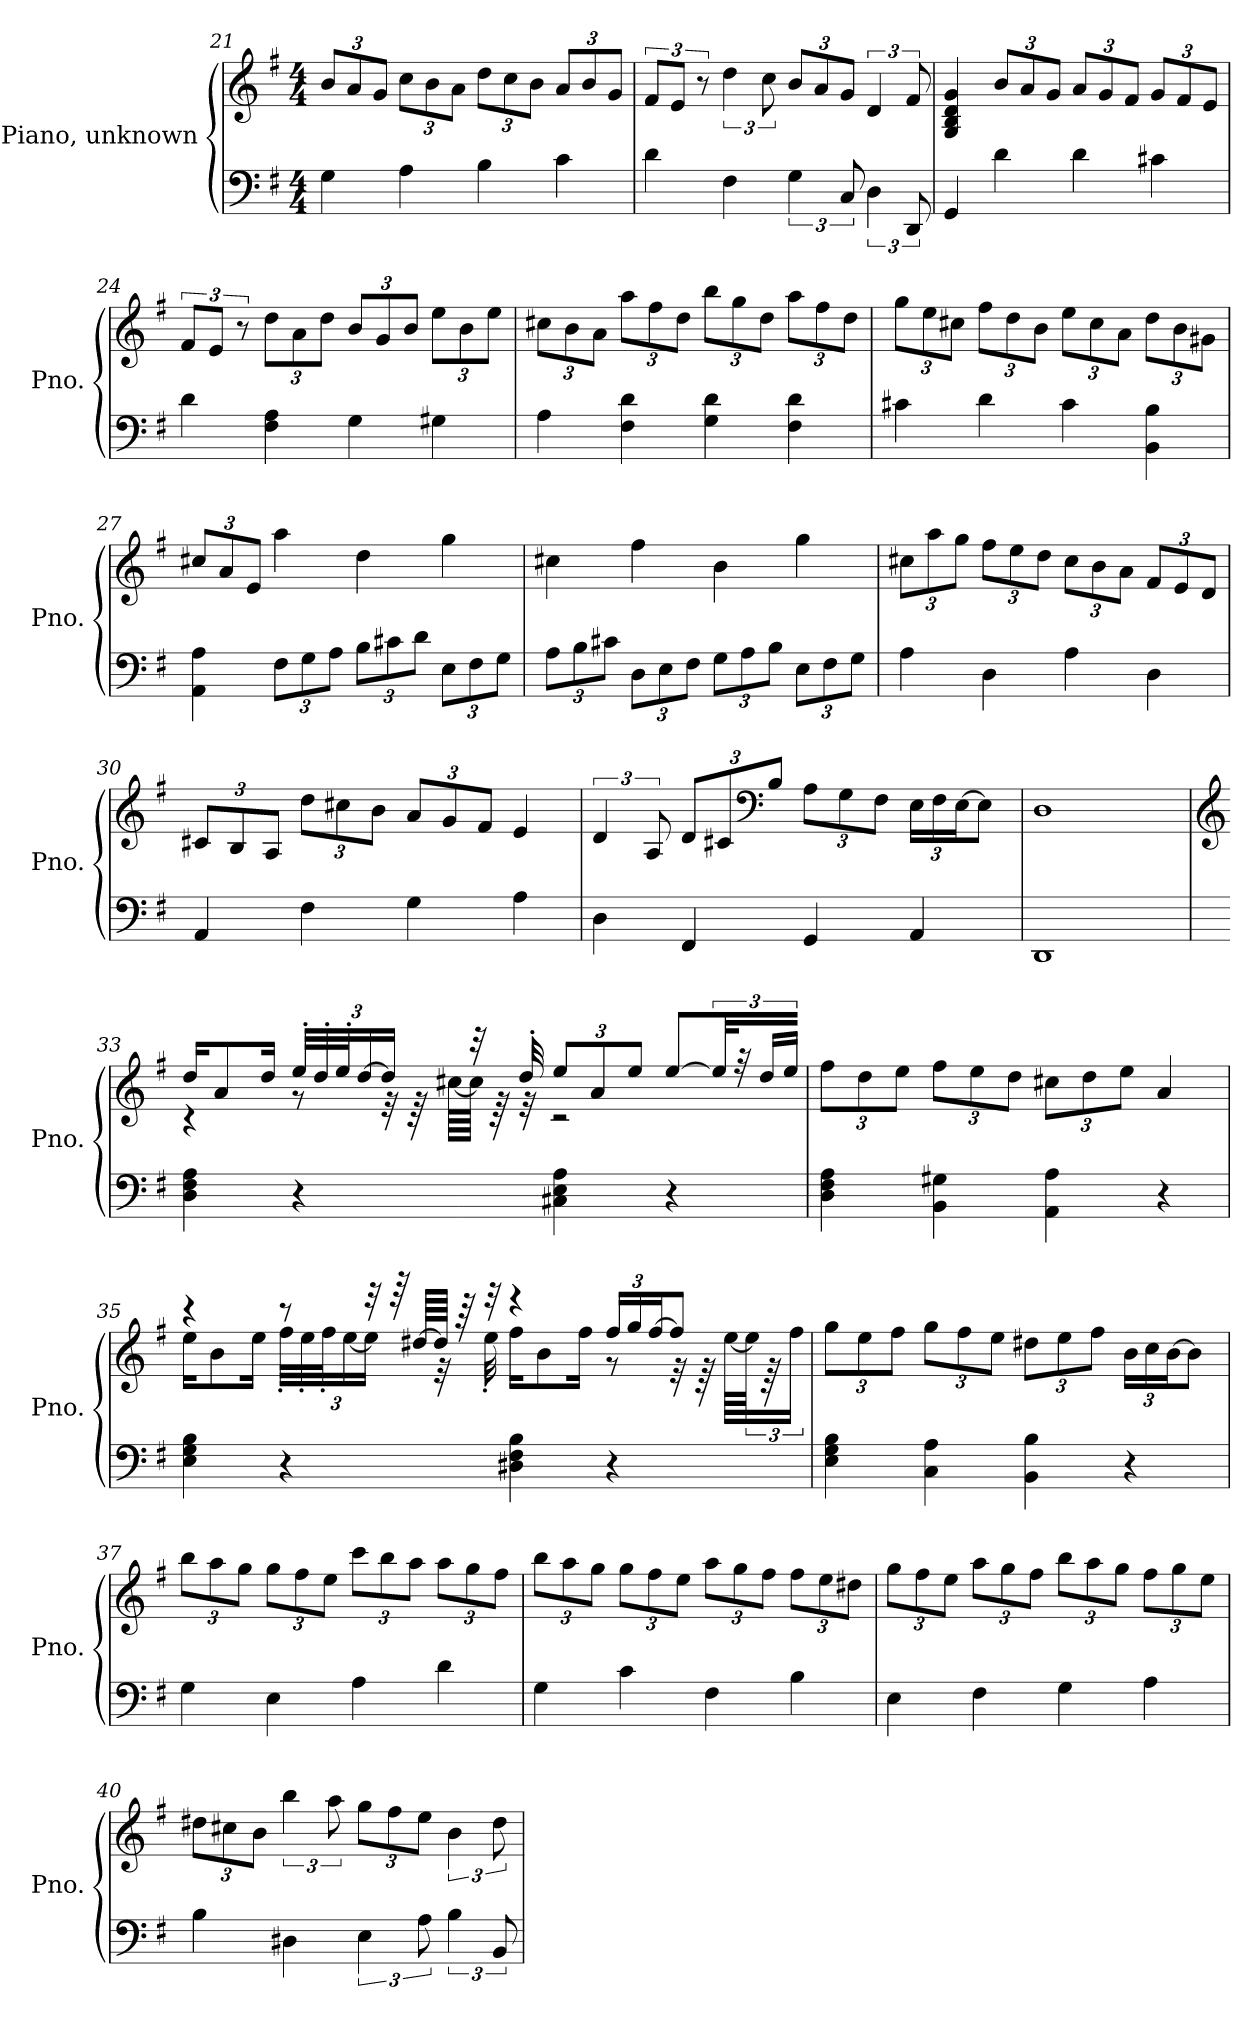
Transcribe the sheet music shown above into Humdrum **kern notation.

**kern	**kern
*part1	*part1
*staff2	*staff1
*I"Piano, unknown	*
*I'Pno.	*
*clefF4	*clefG2
*k[f#]	*k[f#]
*M4/4	*M4/4
*	*Xbrackettup
=21	=21
4G\	12b/L
.	12a/
.	12g/J
4A\	12cc\L
.	12b\
.	12a\J
4B\	12dd\L
.	12cc\
.	12b\J
4c\	12a/L
.	12b/
.	12g/J
!!LO:LB:g=z
=22	=22
*	*brackettup
4d\	12f#/L
.	12e/J
.	12r
4F#\	6dd\
.	12cc\
*	*Xbrackettup
6G\	12b/L
.	12a/
12C/	12g/J
*	*brackettup
6D\	6d/
12DD/	12f#/
=23	=23
4GG/	4G/ 4B/ 4d/ 4g/
*	*Xbrackettup
4d\	12b/L
.	12a/
.	12g/J
4d\	12a/L
.	12g/
.	12f#/J
4c#X\	12g/L
.	12f#/
.	12e/J
=24	=24
*	*brackettup
4d\	12f#/L
.	12e/J
.	12r
*	*Xbrackettup
4F#\ 4A\	12dd\L
.	12a\
.	12dd\J
4G\	12b/L
.	12g/
.	12b/J
4G#X\	12ee\L
.	12b\
.	12ee\J
=25	=25
4A\	12cc#X\L
.	12b\
.	12a\J
4F#\ 4d\	12aa\L
.	12ff#\
.	12dd\J
4G\ 4d\	12bb\L
.	12gg\
.	12dd\J
4F#\ 4d\	12aa\L
.	12ff#\
.	12dd\J
!!LO:LB:g=z
=26	=26
4c#X\	12gg\L
.	12ee\
.	12cc#X\J
4d\	12ff#\L
.	12dd\
.	12b\J
4c#\	12ee\L
.	12cc#\
.	12a\J
4BB\ 4B\	12dd\L
.	12b\
.	12g#X\J
=27	=27
4AA\ 4A\	12cc#X/L
.	12a/
.	12e/J
*Xbrackettup	*
12F#\L	4aa\
12G\	.
12A\J	.
12B\L	4dd\
12c#X\	.
12d\J	.
12E\L	4gg\
12F#\	.
12G\J	.
=28	=28
12A\L	4cc#X\
12B\	.
12c#X\J	.
12D\L	4ff#\
12E\	.
12F#\J	.
12G\L	4b\
12A\	.
12B\J	.
12E\L	4gg\
12F#\	.
12G\J	.
!!LO:LB:g=z
=29	=29
4A\	12cc#X\L
.	12aa\
.	12gg\J
4D\	12ff#\L
.	12ee\
.	12dd\J
4A\	12cc#\L
.	12b\
.	12a\J
4D\	12f#/L
.	12e/
.	12d/J
=30	=30
4AA/	12c#X/L
.	12B/
.	12A/J
4F#\	12dd\L
.	12cc#X\
.	12b\J
4G\	12a/L
.	12g/
.	12f#/J
4A\	4e/
=31	=31
*	*brackettup
4D\	6d/
.	12A/
*	*Xbrackettup
4FF#/	12d/L
.	12c#X/
*	*clefF4
.	12B/J
4GG/	12A\L
.	12G\
.	12F#\J
4AA/	24E\LL
.	24F#\
.	[24E\J
.	8E\J]
=32	=32
1DD	1D
!!LO:LB:g=z
=33	=33
*	*clefG2
*	*^
4D\ 4F#\ 4A\	16dd/KL	4r
.	8a/	.
.	16dd/Jk	.
4r	32ee'/LLL	8r
.	32dd'/	.
.	48ee'/J	.
.	[24dd/	.
.	16dd/JJ]	32r
.	.	64r
.	.	[64cc#X\LLLL
.	32r	64cc#\JJJJ]
.	.	64r
.	32dd'/	32r
4C#X\ 4E\ 4A\	12ee/L	2r
.	12a/	.
.	12ee/J	.
4r	[8ee/L	.
*	*brackettup	*
.	48ee/Jkk]	.
.	48r	.
.	24dd/LL	.
.	24ee/JJ	.
*	*v	*v
=34	=34
*	*Xbrackettup
4D\ 4F#\ 4A\	12ff#\L
.	12dd\
.	12ee\J
4BB\ 4G#X\	12ff#\L
.	12ee\
.	12dd\J
4AA\ 4A\	12cc#X\L
.	12dd\
.	12ee\J
4r	4a/
!!LO:LB:g=z
=35	=35
*	*^
4E\ 4G\ 4B\	4r	16ee\KL
.	.	8b\
.	.	16ee\Jk
4r	8r	32ff#'\LLL
.	.	32ee'\
.	.	48ff#'\J
.	.	[24ee\
.	32r	16ee\JJ]
.	64r	.
.	[64dd#X/LLLL	.
.	64dd#/JJJJ]	32r
.	64r	.
.	32r	32ee'\
4D#X\ 4F#\ 4B\	4r	16ff#\KL
.	.	8b\
.	.	16ff#\Jk
4r	24ff#/LL	8r
.	24gg/	.
.	[24ff#/J	.
.	8ff#/J]	32r
.	.	64r
.	.	[64ee\LLLL
*	*	*brackettup
.	.	96ee\JJJJ]
.	.	96r
.	.	24ff#\
*	*v	*v
=36	=36
*	*Xbrackettup
4E\ 4G\ 4B\	12gg\L
.	12ee\
.	12ff#\J
4C\ 4A\	12gg\L
.	12ff#\
.	12ee\J
4BB\ 4B\	12dd#X\L
.	12ee\
.	12ff#\J
4r	24b\LL
.	24cc\
.	[24b\J
.	8b\J]
!!LO:PB:g=z
=37	=37
4G\	12bb\L
.	12aa\
.	12gg\J
4E\	12gg\L
.	12ff#\
.	12ee\J
4A\	12ccc\L
.	12bb\
.	12aa\J
4d\	12aa\L
.	12gg\
.	12ff#\J
=38	=38
4G\	12bb\L
.	12aa\
.	12gg\J
4c\	12gg\L
.	12ff#\
.	12ee\J
4F#\	12aa\L
.	12gg\
.	12ff#\J
4B\	12ff#\L
.	12ee\
.	12dd#X\J
=39	=39
4E\	12gg\L
.	12ff#\
.	12ee\J
4F#\	12aa\L
.	12gg\
.	12ff#\J
4G\	12bb\L
.	12aa\
.	12gg\J
4A\	12ff#\L
.	12gg\
.	12ee\J
!!LO:LB:g=z
=40	=40
4B\	12dd#X\L
.	12cc#X\
.	12b\J
*	*brackettup
4D#X\	6bb\
.	12aa\
*brackettup	*Xbrackettup
6E\	12gg\L
.	12ff#\
12A\	12ee\J
*	*brackettup
6B\	6b\
12BB/	12dd#\
=	=
*-	*-
